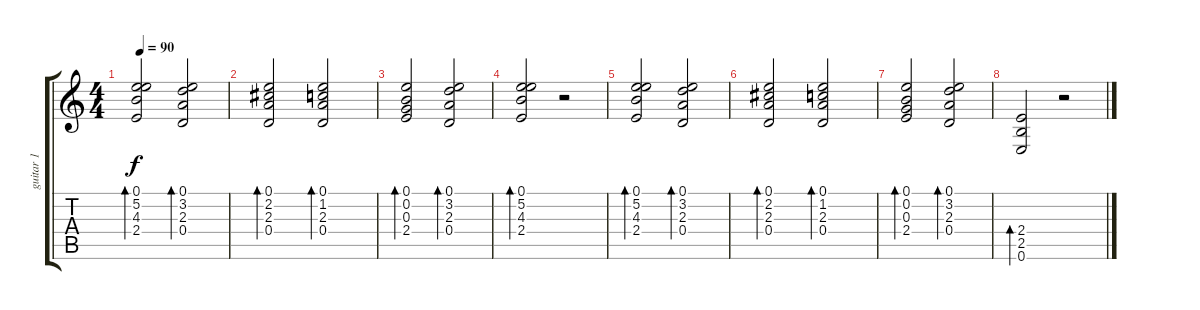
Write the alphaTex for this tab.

\track ("guitar 1" "guitar 1") {instrument acousticguitarsteel}
\staff {score tabs}
\tuning (E4 B3 G3 D3 A2 E2) {hide}
\ts (4 4)
\tempo 90
\clef g2
\ks c
(0.1 5.2 4.3 2.4).2{bd 120 dy f} (0.1 3.2 2.3 0.4).2{bd 120} |
(0.1 2.2 2.3 0.4).2{bd 120} (0.1 1.2 2.3 0.4).2{bd 120} |
(0.1 0.2 0.3 2.4).2{bd 120} (0.1 3.2 2.3 0.4).2{bd 120} |
(0.1 5.2 4.3 2.4).2{bd 120} r.2 |
(0.1 5.2 4.3 2.4).2{bd 120} (0.1 3.2 2.3 0.4).2{bd 120} |
(0.1 2.2 2.3 0.4).2{bd 120} (0.1 1.2 2.3 0.4).2{bd 120} |
(0.1 0.2 0.3 2.4).2{bd 120} (0.1 3.2 2.3 0.4).2{bd 120} |
(2.4 2.5 0.6).2{bd 120} r.2
